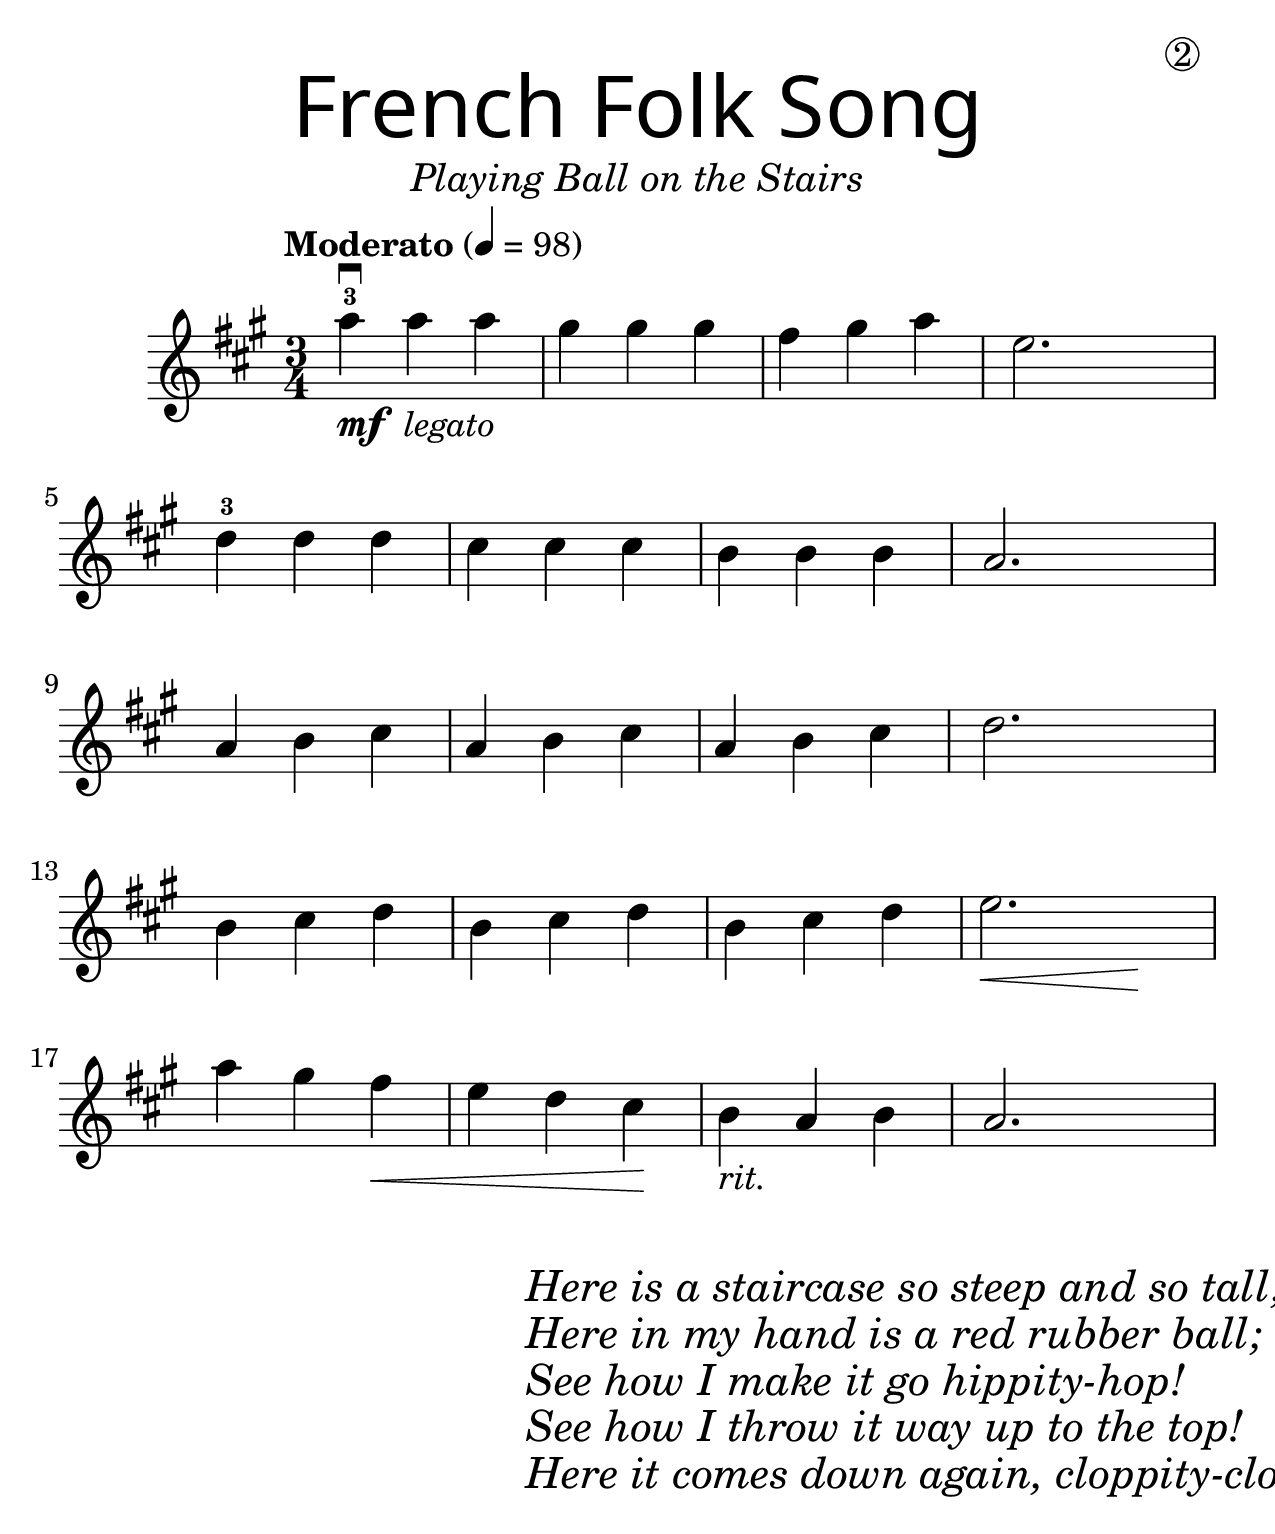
\version "2.19.3"
\language "english"
#(set-default-paper-size "letter")
#(set-global-staff-size 30)

first = \relative a'' {
  \override SpacingSpanner.uniform-stretching = ##t
  \time 3/4
  \key a \major
  \tempo "Moderato" 4=98
  a4^3\downbow_\markup{\dynamic "mf" \italic " legato"} a a | gs gs gs | fs gs a | e2.
  d4^3 d d | cs cs cs | b b b | a2.
  a4 b cs | a b cs | a b cs | d2.
  b4 cs d | b cs d | b cs d | << e2. | { s4\< s4 s4\! }  >>
  a4 gs fs\< | e d cs\! | b_\markup { \italic "rit." } a b | a2.
}

\header {
  title = \markup {
    \override #'(font-name . "SantasSleighFull")
    \override #'(font-size . 8)
    { "French Folk Song" }
  }
  subtitle = \markup { \italic \medium "Playing Ball on the Stairs" }
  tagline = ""
  dedication = \markup { \huge \hspace #70 \circle 2 }
}

\score {
  \new Staff \with {
    \override VerticalAxisGroup.staff-staff-spacing = #'((basic-distance . 30))
  } \first
  \layout {
    \context {
      \Score      proportionalNotationDuration = #(ly:make-moment 1/8)
      \override SpacingSpanner.uniform-stretching = ##t
    }
  }
}

\markup {
  \hspace #30
  \column {
    \huge \italic {
      \line { "Here is a staircase so steep and so tall;" }
      \line { "Here in my hand is a red rubber ball;" }
      \line { "See how I make it go hippity-hop!" }
      \line { "See how I throw it way up to the top!" }
      \line { "Here it comes down again, cloppity-clop!" }
    }
  }
}
